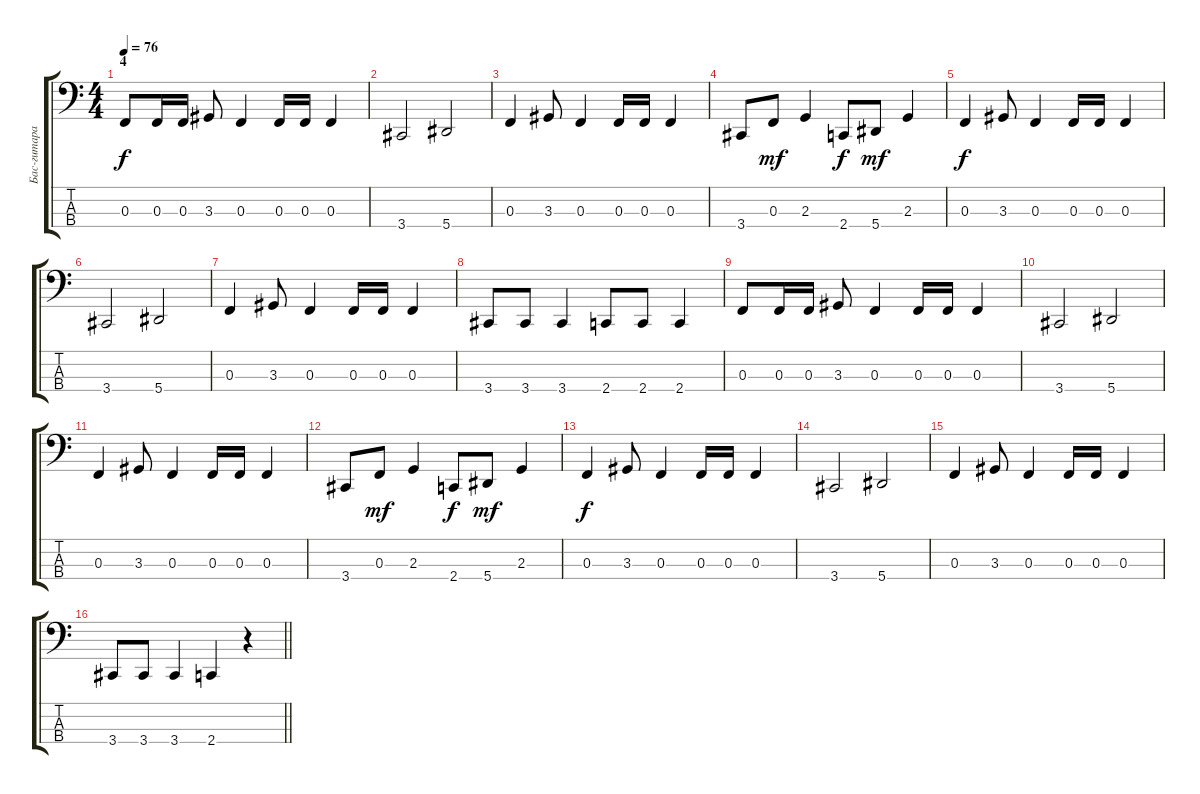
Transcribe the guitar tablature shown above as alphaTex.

\track ("Бас-гитара" "Бас-гитара") {instrument electricbasspick}
\staff {score tabs}
\tuning (Eb2 Bb1 F1 Bb0) {hide}
\ts (4 4)
\section ("" "4")
\tempo 76
\clef f4
\ks c
0.3.8{dy f} 0.3.16 0.3.16 3.3.8 0.3.4 0.3.16 0.3.16 0.3.4 |
3.4.2 5.4.2 |
0.3.4 3.3.8 0.3.4 0.3.16 0.3.16 0.3.4 |
3.4.8 0.3.8{dy mf} 2.3.4 2.4.8{dy f} 5.4.8{dy mf} 2.3.4 |
0.3.4{dy f} 3.3.8 0.3.4 0.3.16 0.3.16 0.3.4 |
3.4.2 5.4.2 |
0.3.4 3.3.8 0.3.4 0.3.16 0.3.16 0.3.4 |
3.4.8 3.4.8 3.4.4 2.4.8 2.4.8 2.4.4 |
0.3.8 0.3.16 0.3.16 3.3.8 0.3.4 0.3.16 0.3.16 0.3.4 |
3.4.2 5.4.2 |
0.3.4 3.3.8 0.3.4 0.3.16 0.3.16 0.3.4 |
3.4.8 0.3.8{dy mf} 2.3.4 2.4.8{dy f} 5.4.8{dy mf} 2.3.4 |
0.3.4{dy f} 3.3.8 0.3.4 0.3.16 0.3.16 0.3.4 |
3.4.2 5.4.2 |
0.3.4 3.3.8 0.3.4 0.3.16 0.3.16 0.3.4 |
\barLineRight lightlight
3.4.8 3.4.8 3.4.4 2.4.4 r.4
